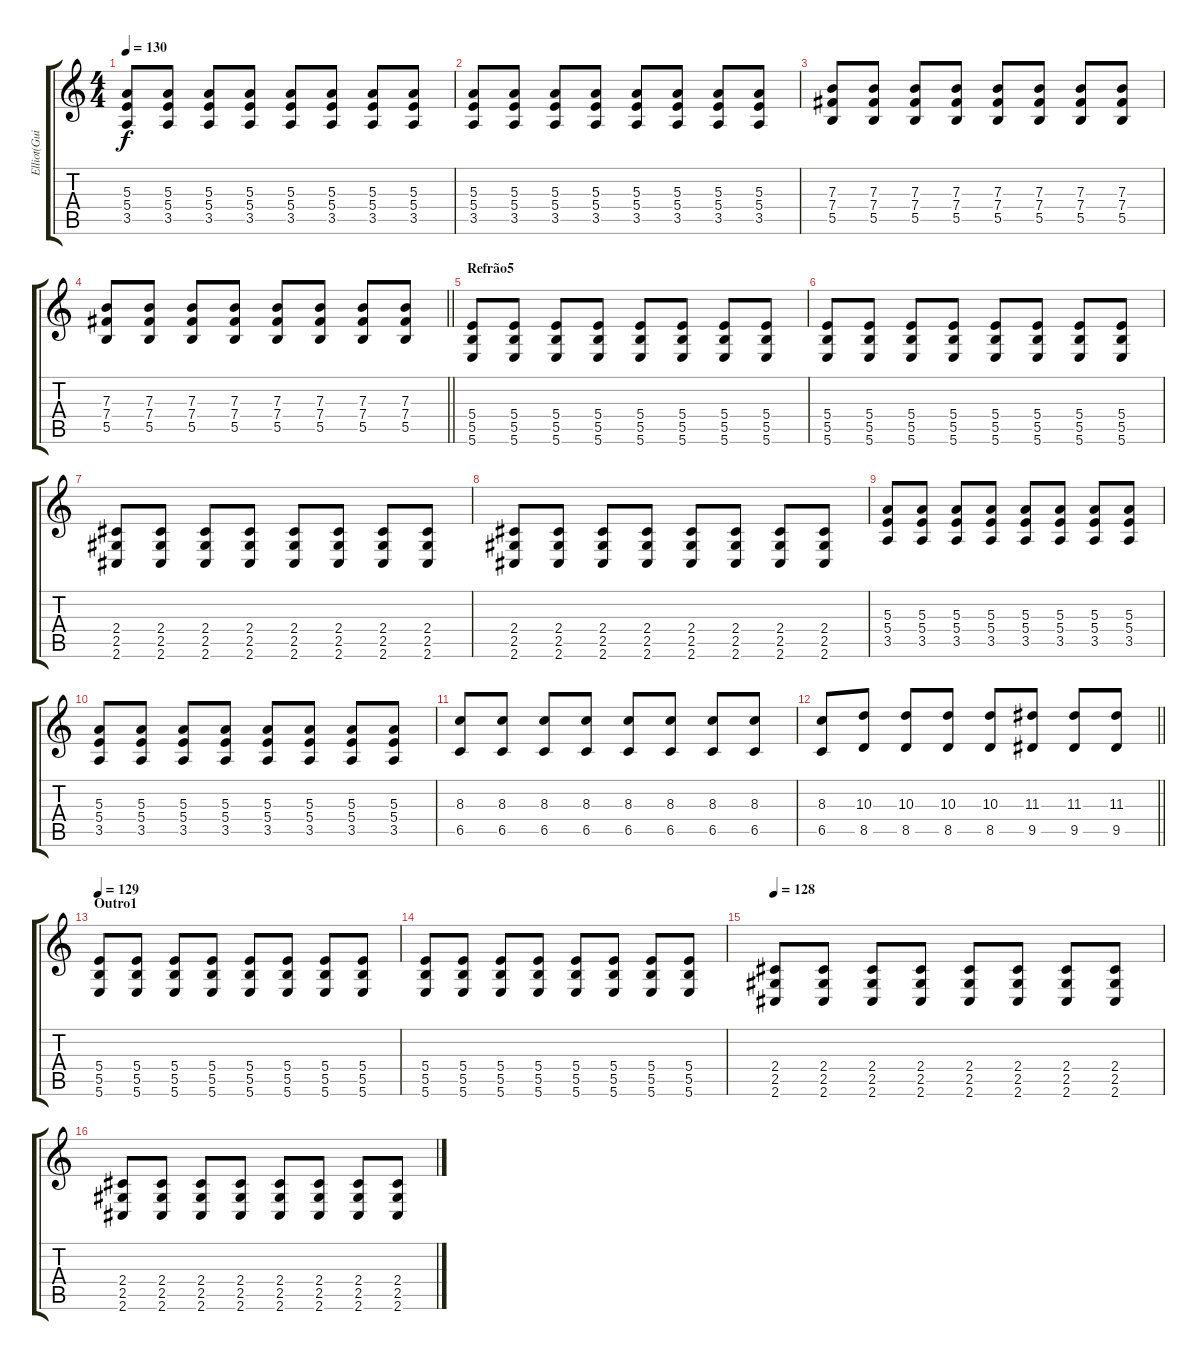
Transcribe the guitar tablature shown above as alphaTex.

\track ("Elliot(Guitarra)" "Elliot(Gui") {instrument distortionguitar}
\staff {score tabs}
\tuning (Db4 Ab3 E3 B2 Gb2 B1) {hide}
\ts (4 4)
\tempo 130
\clef g2
\ks c
(5.3 5.4 3.5).8{dy f} (5.3 5.4 3.5).8 (5.3 5.4 3.5).8 (5.3 5.4 3.5).8 (5.3 5.4 3.5).8 (5.3 5.4 3.5).8 (5.3 5.4 3.5).8 (5.3 5.4 3.5).8 |
(5.3 5.4 3.5).8 (5.3 5.4 3.5).8 (5.3 5.4 3.5).8 (5.3 5.4 3.5).8 (5.3 5.4 3.5).8 (5.3 5.4 3.5).8 (5.3 5.4 3.5).8 (5.3 5.4 3.5).8 |
(7.3 7.4 5.5).8 (7.3 7.4 5.5).8 (7.3 7.4 5.5).8 (7.3 7.4 5.5).8 (7.3 7.4 5.5).8 (7.3 7.4 5.5).8 (7.3 7.4 5.5).8 (7.3 7.4 5.5).8 |
\barLineRight lightlight
(7.3 7.4 5.5).8 (7.3 7.4 5.5).8 (7.3 7.4 5.5).8 (7.3 7.4 5.5).8 (7.3 7.4 5.5).8 (7.3 7.4 5.5).8 (7.3 7.4 5.5).8 (7.3 7.4 5.5).8 |
\section ("" "Refrão5")
(5.4 5.5 5.6).8 (5.4 5.5 5.6).8 (5.4 5.5 5.6).8 (5.4 5.5 5.6).8 (5.4 5.5 5.6).8 (5.4 5.5 5.6).8 (5.4 5.5 5.6).8 (5.4 5.5 5.6).8 |
(5.4 5.5 5.6).8 (5.4 5.5 5.6).8 (5.4 5.5 5.6).8 (5.4 5.5 5.6).8 (5.4 5.5 5.6).8 (5.4 5.5 5.6).8 (5.4 5.5 5.6).8 (5.4 5.5 5.6).8 |
(2.4 2.5 2.6).8 (2.4 2.5 2.6).8 (2.4 2.5 2.6).8 (2.4 2.5 2.6).8 (2.4 2.5 2.6).8 (2.4 2.5 2.6).8 (2.4 2.5 2.6).8 (2.4 2.5 2.6).8 |
(2.4 2.5 2.6).8 (2.4 2.5 2.6).8 (2.4 2.5 2.6).8 (2.4 2.5 2.6).8 (2.4 2.5 2.6).8 (2.4 2.5 2.6).8 (2.4 2.5 2.6).8 (2.4 2.5 2.6).8 |
(5.3 5.4 3.5).8 (5.3 5.4 3.5).8 (5.3 5.4 3.5).8 (5.3 5.4 3.5).8 (5.3 5.4 3.5).8 (5.3 5.4 3.5).8 (5.3 5.4 3.5).8 (5.3 5.4 3.5).8 |
(5.3 5.4 3.5).8 (5.3 5.4 3.5).8 (5.3 5.4 3.5).8 (5.3 5.4 3.5).8 (5.3 5.4 3.5).8 (5.3 5.4 3.5).8 (5.3 5.4 3.5).8 (5.3 5.4 3.5).8 |
(8.3 6.5).8 (8.3 6.5).8 (8.3 6.5).8 (8.3 6.5).8 (8.3 6.5).8 (8.3 6.5).8 (8.3 6.5).8 (8.3 6.5).8 |
\barLineRight lightlight
(8.3 6.5).8 (10.3 8.5).8 (10.3 8.5).8 (10.3 8.5).8 (10.3 8.5).8 (11.3 9.5).8 (11.3 9.5).8 (11.3 9.5).8 |
\section ("" "Outro1")
\tempo 129
(5.4 5.5 5.6).8 (5.4 5.5 5.6).8 (5.4 5.5 5.6).8 (5.4 5.5 5.6).8 (5.4 5.5 5.6).8 (5.4 5.5 5.6).8 (5.4 5.5 5.6).8 (5.4 5.5 5.6).8 |
(5.4 5.5 5.6).8 (5.4 5.5 5.6).8 (5.4 5.5 5.6).8 (5.4 5.5 5.6).8 (5.4 5.5 5.6).8 (5.4 5.5 5.6).8 (5.4 5.5 5.6).8 (5.4 5.5 5.6).8 |
\tempo 128
(2.4 2.5 2.6).8 (2.4 2.5 2.6).8 (2.4 2.5 2.6).8 (2.4 2.5 2.6).8 (2.4 2.5 2.6).8 (2.4 2.5 2.6).8 (2.4 2.5 2.6).8 (2.4 2.5 2.6).8 |
(2.4 2.5 2.6).8 (2.4 2.5 2.6).8 (2.4 2.5 2.6).8 (2.4 2.5 2.6).8 (2.4 2.5 2.6).8 (2.4 2.5 2.6).8 (2.4 2.5 2.6).8 (2.4 2.5 2.6).8
